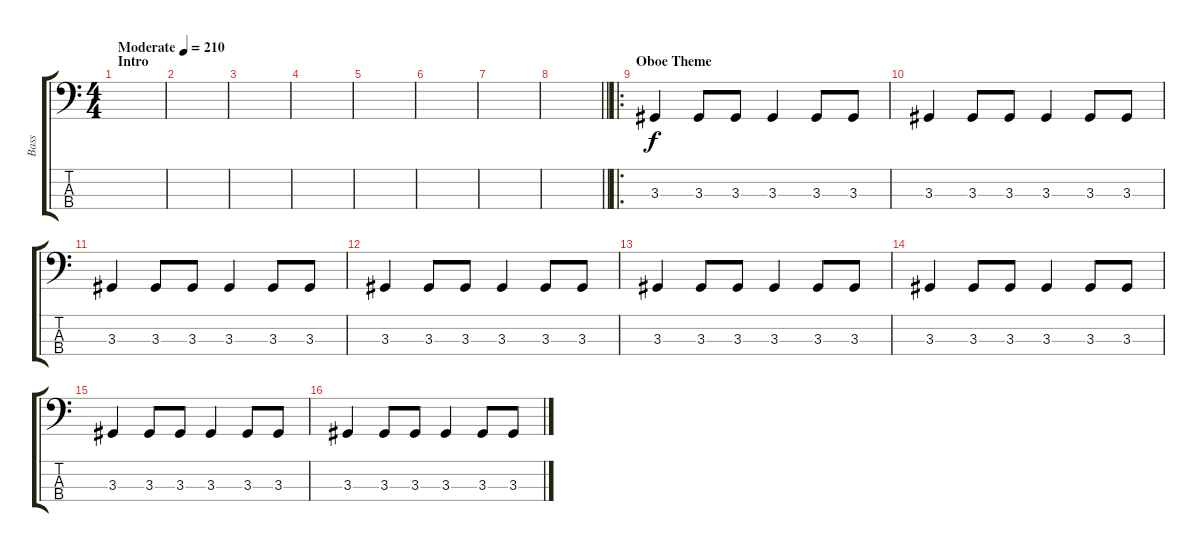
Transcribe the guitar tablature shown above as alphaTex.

\track ("Bass" "Bass") {instrument electricbasspick}
\staff {score tabs}
\tuning (Eb2 Bb1 F1 C1) {hide}
\ts (4 4)
\section ("" "Intro")
\tempo (210 "Moderate")
\clef f4
\ks c
|
|
|
|
|
|
|
\barLineRight lightlight
|
\ro
\section ("" "Oboe Theme")
3.3.4 3.3.8 3.3.8 3.3.4 3.3.8 3.3.8 |
3.3.4 3.3.8 3.3.8 3.3.4 3.3.8 3.3.8 |
3.3.4 3.3.8 3.3.8 3.3.4 3.3.8 3.3.8 |
3.3.4 3.3.8 3.3.8 3.3.4 3.3.8 3.3.8 |
3.3.4 3.3.8 3.3.8 3.3.4 3.3.8 3.3.8 |
3.3.4 3.3.8 3.3.8 3.3.4 3.3.8 3.3.8 |
3.3.4 3.3.8 3.3.8 3.3.4 3.3.8 3.3.8 |
3.3.4 3.3.8 3.3.8 3.3.4 3.3.8 3.3.8
